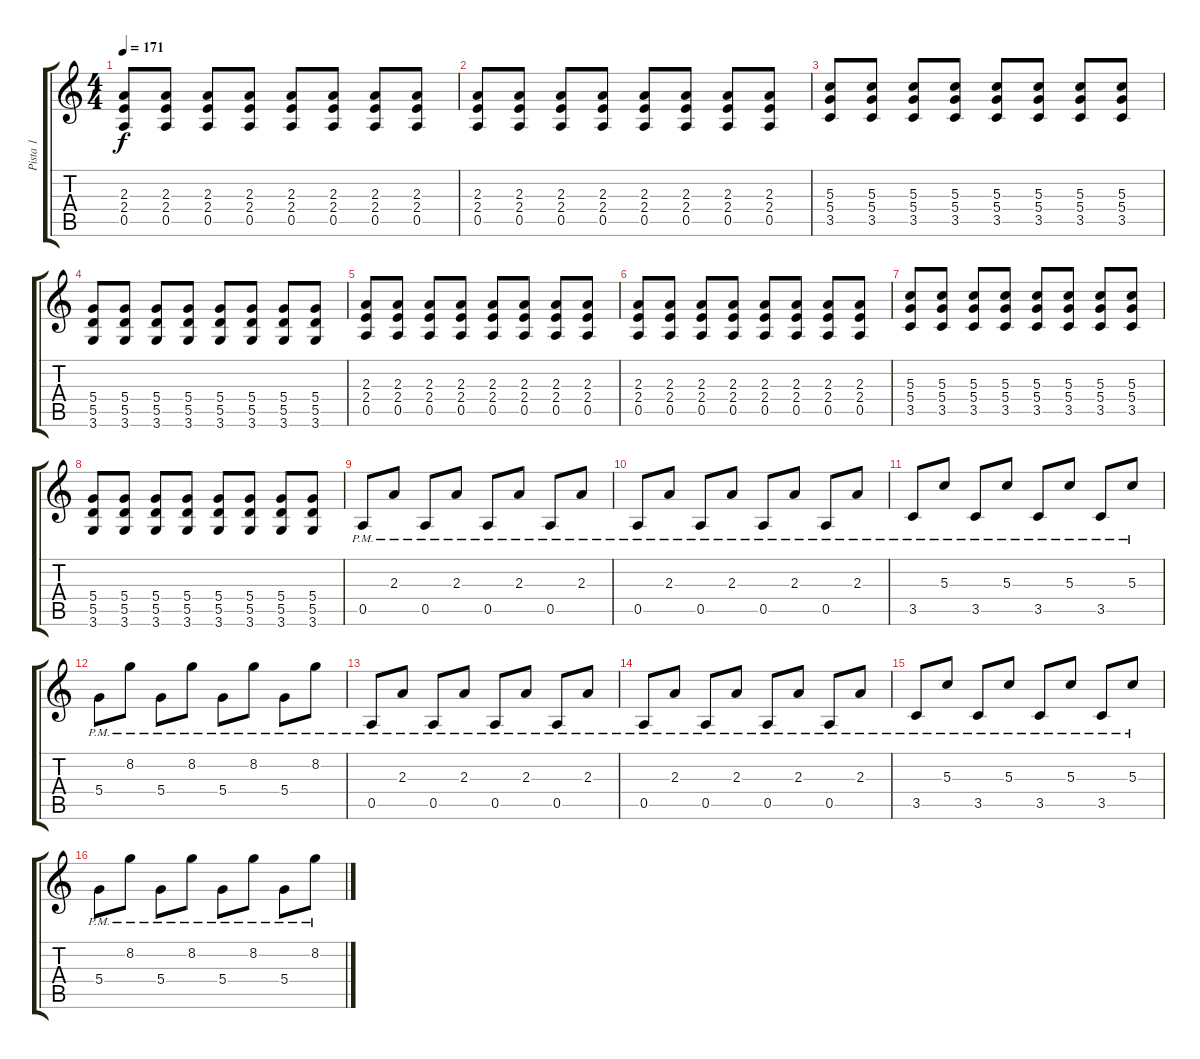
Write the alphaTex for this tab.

\track ("Pista 1" "Pista 1") {instrument overdrivenguitar}
\staff {score tabs}
\tuning (E4 B3 G3 D3 A2 E2) {hide}
\ts (4 4)
\tempo 171
\clef g2
\ks c
(2.3 2.4 0.5).8{dy f} (2.3 2.4 0.5).8 (2.3 2.4 0.5).8 (2.3 2.4 0.5).8 (2.3 2.4 0.5).8 (2.3 2.4 0.5).8 (2.3 2.4 0.5).8 (2.3 2.4 0.5).8 |
(2.3 2.4 0.5).8 (2.3 2.4 0.5).8 (2.3 2.4 0.5).8 (2.3 2.4 0.5).8 (2.3 2.4 0.5).8 (2.3 2.4 0.5).8 (2.3 2.4 0.5).8 (2.3 2.4 0.5).8 |
(5.3 5.4 3.5).8 (5.3 5.4 3.5).8 (5.3 5.4 3.5).8 (5.3 5.4 3.5).8 (5.3 5.4 3.5).8 (5.3 5.4 3.5).8 (5.3 5.4 3.5).8 (5.3 5.4 3.5).8 |
(5.4 5.5 3.6).8 (5.4 5.5 3.6).8 (5.4 5.5 3.6).8 (5.4 5.5 3.6).8 (5.4 5.5 3.6).8 (5.4 5.5 3.6).8 (5.4 5.5 3.6).8 (5.4 5.5 3.6).8 |
(2.3 2.4 0.5).8 (2.3 2.4 0.5).8 (2.3 2.4 0.5).8 (2.3 2.4 0.5).8 (2.3 2.4 0.5).8 (2.3 2.4 0.5).8 (2.3 2.4 0.5).8 (2.3 2.4 0.5).8 |
(2.3 2.4 0.5).8 (2.3 2.4 0.5).8 (2.3 2.4 0.5).8 (2.3 2.4 0.5).8 (2.3 2.4 0.5).8 (2.3 2.4 0.5).8 (2.3 2.4 0.5).8 (2.3 2.4 0.5).8 |
(5.3 5.4 3.5).8 (5.3 5.4 3.5).8 (5.3 5.4 3.5).8 (5.3 5.4 3.5).8 (5.3 5.4 3.5).8 (5.3 5.4 3.5).8 (5.3 5.4 3.5).8 (5.3 5.4 3.5).8 |
(5.4 5.5 3.6).8 (5.4 5.5 3.6).8 (5.4 5.5 3.6).8 (5.4 5.5 3.6).8 (5.4 5.5 3.6).8 (5.4 5.5 3.6).8 (5.4 5.5 3.6).8 (5.4 5.5 3.6).8 |
0.5{pm}.8 2.3{pm}.8 0.5{pm}.8 2.3{pm}.8 0.5{pm}.8 2.3{pm}.8 0.5{pm}.8 2.3{pm}.8 |
0.5{pm}.8 2.3{pm}.8 0.5{pm}.8 2.3{pm}.8 0.5{pm}.8 2.3{pm}.8 0.5{pm}.8 2.3{pm}.8 |
3.5{pm}.8 5.3{pm}.8 3.5{pm}.8 5.3{pm}.8 3.5{pm}.8 5.3{pm}.8 3.5{pm}.8 5.3{pm}.8 |
5.4{pm}.8 8.2{pm}.8 5.4{pm}.8 8.2{pm}.8 5.4{pm}.8 8.2{pm}.8 5.4{pm}.8 8.2{pm}.8 |
0.5{pm}.8 2.3{pm}.8 0.5{pm}.8 2.3{pm}.8 0.5{pm}.8 2.3{pm}.8 0.5{pm}.8 2.3{pm}.8 |
0.5{pm}.8 2.3{pm}.8 0.5{pm}.8 2.3{pm}.8 0.5{pm}.8 2.3{pm}.8 0.5{pm}.8 2.3{pm}.8 |
3.5{pm}.8 5.3{pm}.8 3.5{pm}.8 5.3{pm}.8 3.5{pm}.8 5.3{pm}.8 3.5{pm}.8 5.3{pm}.8 |
5.4{pm}.8 8.2{pm}.8 5.4{pm}.8 8.2{pm}.8 5.4{pm}.8 8.2{pm}.8 5.4{pm}.8 8.2{pm}.8
